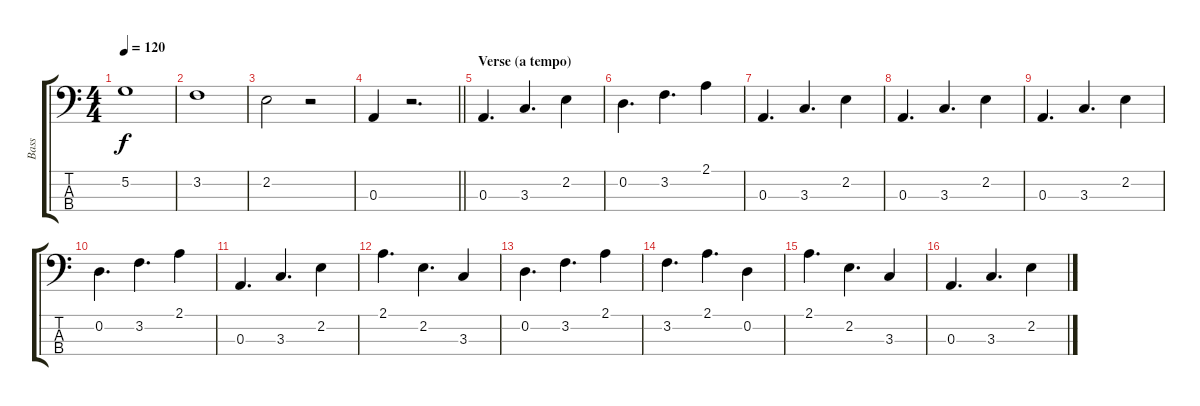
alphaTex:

\track ("Bass" "Bass") {instrument electricbassfinger}
\staff {score tabs}
\tuning (G2 D2 A1 E1) {hide}
\ts (4 4)
\tempo 120
\clef f4
\ks aminor
5.2.1{dy f} |
3.2.1 |
2.2.2 r.2 |
\barLineRight lightlight
0.3.4 r.2{d} |
\section ("" "Verse (a tempo)")
0.3.4{d} 3.3.4{d} 2.2.4 |
0.2.4{d} 3.2.4{d} 2.1.4 |
0.3.4{d} 3.3.4{d} 2.2.4 |
0.3.4{d} 3.3.4{d} 2.2.4 |
0.3.4{d} 3.3.4{d} 2.2.4 |
0.2.4{d} 3.2.4{d} 2.1.4 |
0.3.4{d} 3.3.4{d} 2.2.4 |
2.1.4{d} 2.2.4{d} 3.3.4 |
0.2.4{d} 3.2.4{d} 2.1.4 |
3.2.4{d} 2.1.4{d} 0.2.4 |
2.1.4{d} 2.2.4{d} 3.3.4 |
0.3.4{d} 3.3.4{d} 2.2.4
